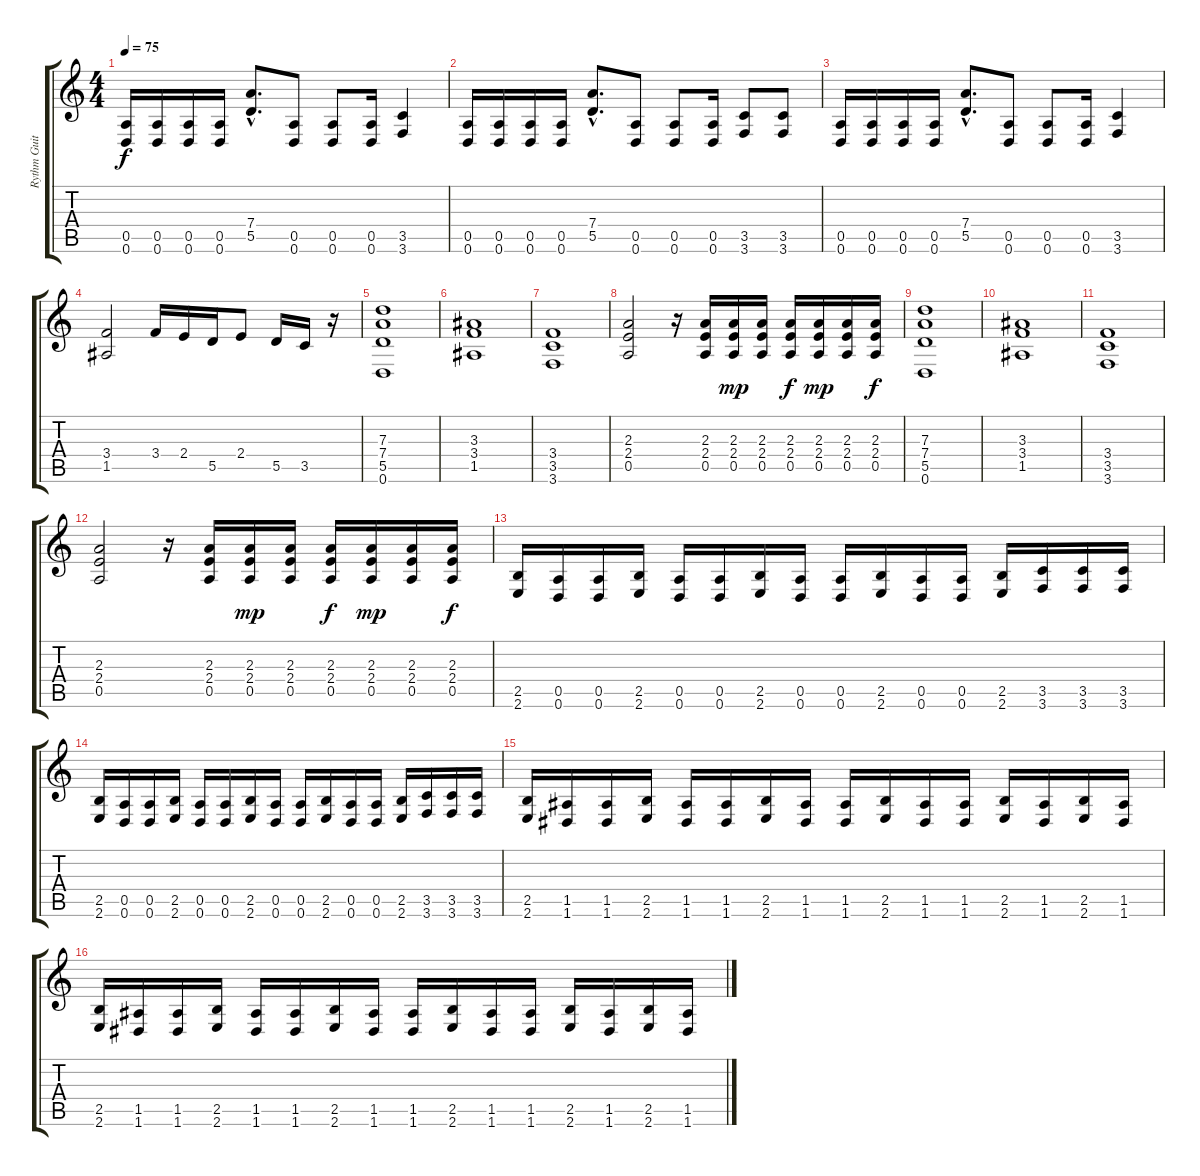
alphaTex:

\track ("Rythm Guitar" "Rythm Guit") {instrument distortionguitar}
\staff {score tabs}
\tuning (E4 B3 G3 D3 A2 D2) {hide}
\ts (4 4)
\tempo 75
\clef g2
\ks c
(0.5 0.6).16{dy f} (0.5 0.6).16 (0.5 0.6).16 (0.5 0.6).16 (7.4{hac} 5.5{hac}).8{d} (0.5 0.6).8 (0.5 0.6).8 (0.5 0.6).16 (3.5 3.6).4 |
(0.5 0.6).16 (0.5 0.6).16 (0.5 0.6).16 (0.5 0.6).16 (7.4{hac} 5.5{hac}).8{d} (0.5 0.6).8 (0.5 0.6).8 (0.5 0.6).16 (3.5 3.6).8 (3.5 3.6).8 |
(0.5 0.6).16 (0.5 0.6).16 (0.5 0.6).16 (0.5 0.6).16 (7.4{hac} 5.5{hac}).8{d} (0.5 0.6).8 (0.5 0.6).8 (0.5 0.6).16 (3.5 3.6).4 |
(3.4 1.5).2 3.4.16 2.4.16 5.5.16 2.4.8 5.5.16 3.5.16 r.16 |
(7.3 7.4 5.5 0.6).1 |
(3.3 3.4 1.5).1 |
(3.4 3.5 3.6).1 |
(2.3 2.4 0.5).2 r.16 (2.3 2.4 0.5).16 (2.3 2.4 0.5).16{dy mp} (2.3 2.4 0.5).16 (2.3 2.4 0.5).16{dy f} (2.3 2.4 0.5).16{dy mp} (2.3 2.4 0.5).16 (2.3 2.4 0.5).16{dy f} |
(7.3 7.4 5.5 0.6).1 |
(3.3 3.4 1.5).1 |
(3.4 3.5 3.6).1 |
(2.3 2.4 0.5).2 r.16 (2.3 2.4 0.5).16 (2.3 2.4 0.5).16{dy mp} (2.3 2.4 0.5).16 (2.3 2.4 0.5).16{dy f} (2.3 2.4 0.5).16{dy mp} (2.3 2.4 0.5).16 (2.3 2.4 0.5).16{dy f} |
(2.5 2.6).16 (0.5 0.6).16 (0.5 0.6).16 (2.5 2.6).16 (0.5 0.6).16 (0.5 0.6).16 (2.5 2.6).16 (0.5 0.6).16 (0.5 0.6).16 (2.5 2.6).16 (0.5 0.6).16 (0.5 0.6).16 (2.5 2.6).16 (3.5 3.6).16 (3.5 3.6).16 (3.5 3.6).16 |
(2.5 2.6).16 (0.5 0.6).16 (0.5 0.6).16 (2.5 2.6).16 (0.5 0.6).16 (0.5 0.6).16 (2.5 2.6).16 (0.5 0.6).16 (0.5 0.6).16 (2.5 2.6).16 (0.5 0.6).16 (0.5 0.6).16 (2.5 2.6).16 (3.5 3.6).16 (3.5 3.6).16 (3.5 3.6).16 |
(2.5 2.6).16 (1.5 1.6).16 (1.5 1.6).16 (2.5 2.6).16 (1.5 1.6).16 (1.5 1.6).16 (2.5 2.6).16 (1.5 1.6).16 (1.5 1.6).16 (2.5 2.6).16 (1.5 1.6).16 (1.5 1.6).16 (2.5 2.6).16 (1.5 1.6).16 (2.5 2.6).16 (1.5 1.6).16 |
(2.5 2.6).16 (1.5 1.6).16 (1.5 1.6).16 (2.5 2.6).16 (1.5 1.6).16 (1.5 1.6).16 (2.5 2.6).16 (1.5 1.6).16 (1.5 1.6).16 (2.5 2.6).16 (1.5 1.6).16 (1.5 1.6).16 (2.5 2.6).16 (1.5 1.6).16 (2.5 2.6).16 (1.5 1.6).16
